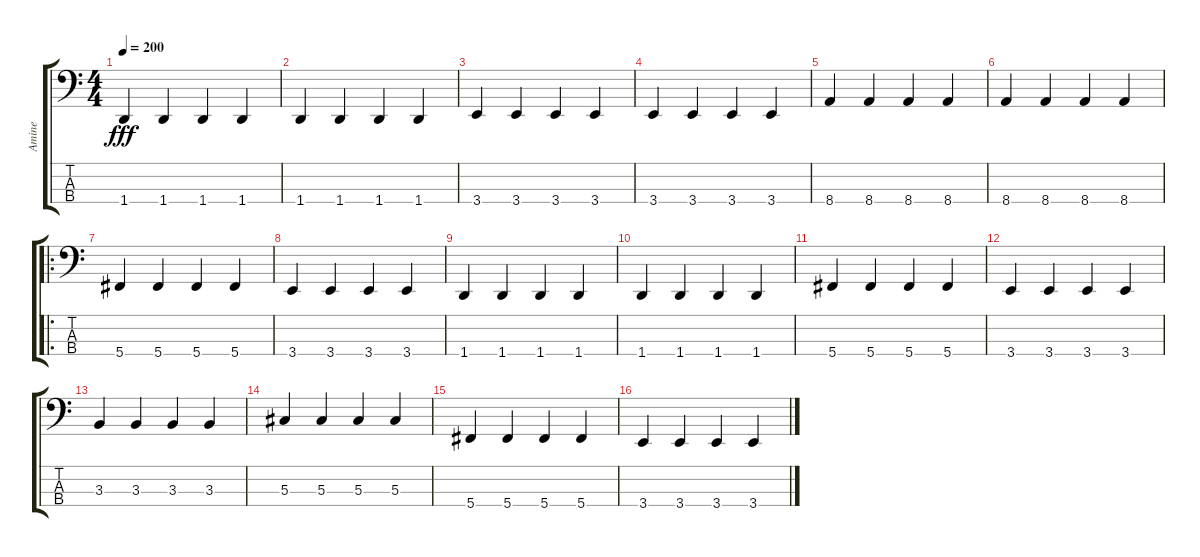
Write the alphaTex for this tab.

\track ("Amine" "Amine") {instrument electricbassfinger}
\staff {score tabs}
\tuning (Gb2 Db2 Ab1 Db1) {hide}
\ts (4 4)
\tempo 200
\clef f4
\ks c
1.4.4{dy fff} 1.4.4 1.4.4 1.4.4 |
1.4.4 1.4.4 1.4.4 1.4.4 |
3.4.4 3.4.4 3.4.4 3.4.4 |
3.4.4 3.4.4 3.4.4 3.4.4 |
8.4.4 8.4.4 8.4.4 8.4.4 |
8.4.4 8.4.4 8.4.4 8.4.4 |
\ro
5.4.4 5.4.4 5.4.4 5.4.4 |
3.4.4 3.4.4 3.4.4 3.4.4 |
1.4.4 1.4.4 1.4.4 1.4.4 |
1.4.4 1.4.4 1.4.4 1.4.4 |
5.4.4 5.4.4 5.4.4 5.4.4 |
3.4.4 3.4.4 3.4.4 3.4.4 |
3.3.4 3.3.4 3.3.4 3.3.4 |
5.3.4 5.3.4 5.3.4 5.3.4 |
5.4.4 5.4.4 5.4.4 5.4.4 |
3.4.4 3.4.4 3.4.4 3.4.4
